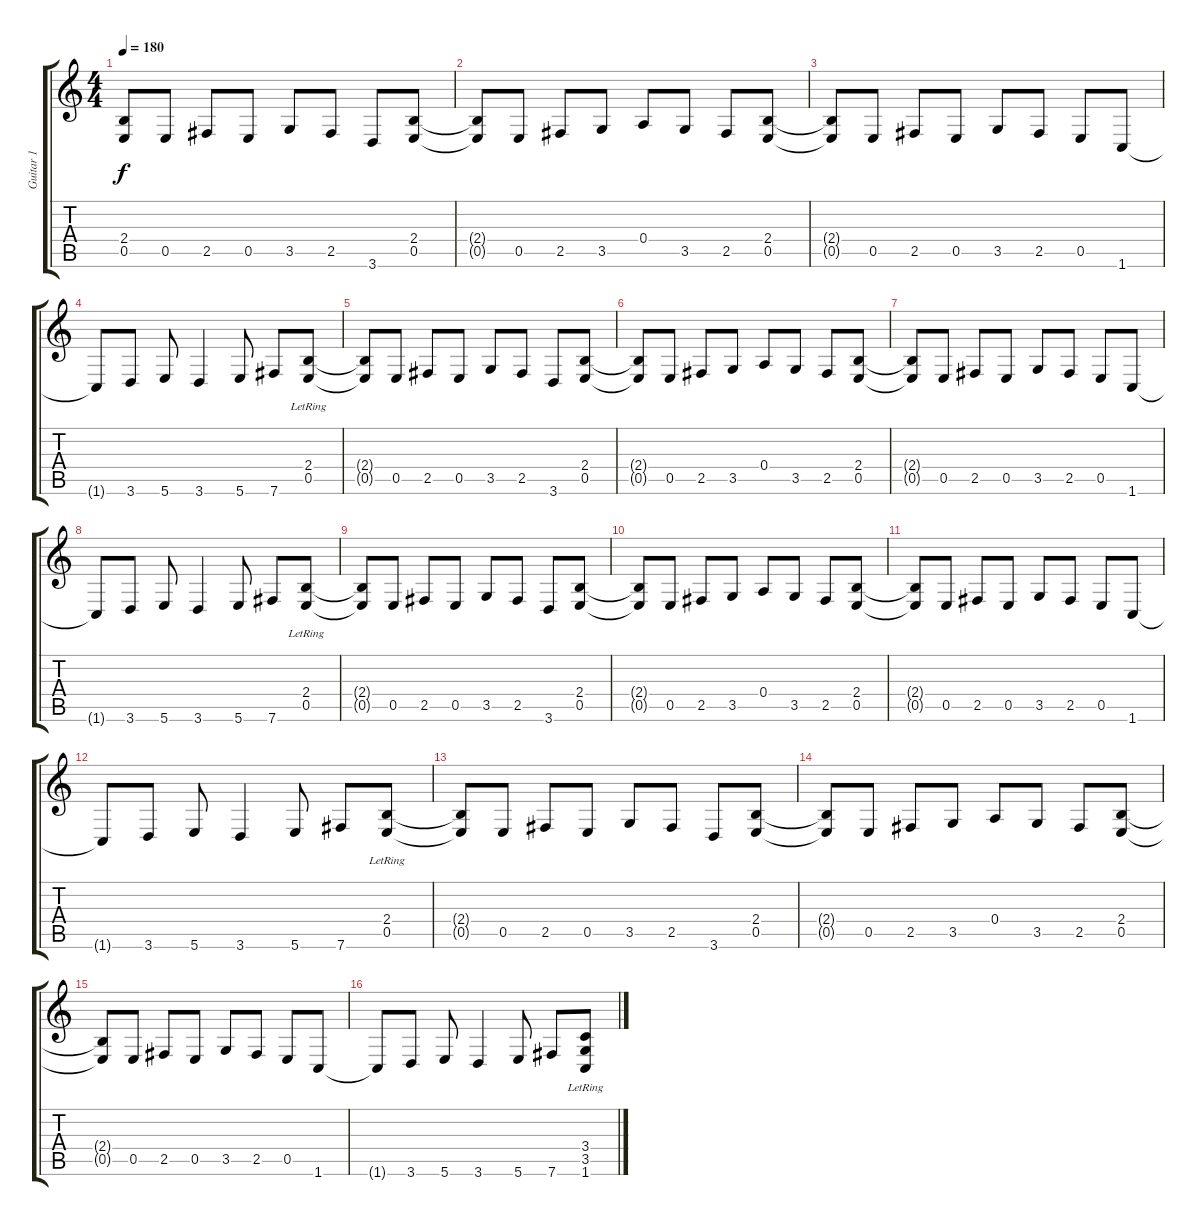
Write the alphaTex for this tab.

\track ("Guitar 1" "Guitar 1") {instrument distortionguitar}
\staff {score tabs}
\tuning (B3 Gb3 D3 A2 E2 B1) {hide}
\ts (4 4)
\tempo 180
\clef g2
\ks c
(2.4{t} 0.5{t}).8{dy f} 0.5.8 2.5.8 0.5.8 3.5.8 2.5.8 3.6.8 (2.4 0.5).8 |
(2.4{t} 0.5{t}).8 0.5.8 2.5.8 3.5.8 0.4.8 3.5.8 2.5.8 (2.4 0.5).8 |
(2.4{t} 0.5{t}).8 0.5.8 2.5.8 0.5.8 3.5.8 2.5.8 0.5.8 1.6.8 |
1.6{t}.8 3.6.8 5.6.8 3.6.4 5.6.8 7.6.8 (2.4 0.5{lr}).8 |
(2.4{t} 0.5{t}).8 0.5.8 2.5.8 0.5.8 3.5.8 2.5.8 3.6.8 (2.4 0.5).8 |
(2.4{t} 0.5{t}).8 0.5.8 2.5.8 3.5.8 0.4.8 3.5.8 2.5.8 (2.4 0.5).8 |
(2.4{t} 0.5{t}).8 0.5.8 2.5.8 0.5.8 3.5.8 2.5.8 0.5.8 1.6.8 |
1.6{t}.8 3.6.8 5.6.8 3.6.4 5.6.8 7.6.8 (2.4 0.5{lr}).8 |
(2.4{t} 0.5{t}).8 0.5.8 2.5.8 0.5.8 3.5.8 2.5.8 3.6.8 (2.4 0.5).8 |
(2.4{t} 0.5{t}).8 0.5.8 2.5.8 3.5.8 0.4.8 3.5.8 2.5.8 (2.4 0.5).8 |
(2.4{t} 0.5{t}).8 0.5.8 2.5.8 0.5.8 3.5.8 2.5.8 0.5.8 1.6.8 |
1.6{t}.8 3.6.8 5.6.8 3.6.4 5.6.8 7.6.8 (2.4 0.5{lr}).8 |
(2.4{t} 0.5{t}).8 0.5.8 2.5.8 0.5.8 3.5.8 2.5.8 3.6.8 (2.4 0.5).8 |
(2.4{t} 0.5{t}).8 0.5.8 2.5.8 3.5.8 0.4.8 3.5.8 2.5.8 (2.4 0.5).8 |
(2.4{t} 0.5{t}).8 0.5.8 2.5.8 0.5.8 3.5.8 2.5.8 0.5.8 1.6.8 |
1.6{t}.8 3.6.8 5.6.8 3.6.4 5.6.8 7.6.8 (3.4 3.5{lr} 1.6).8
